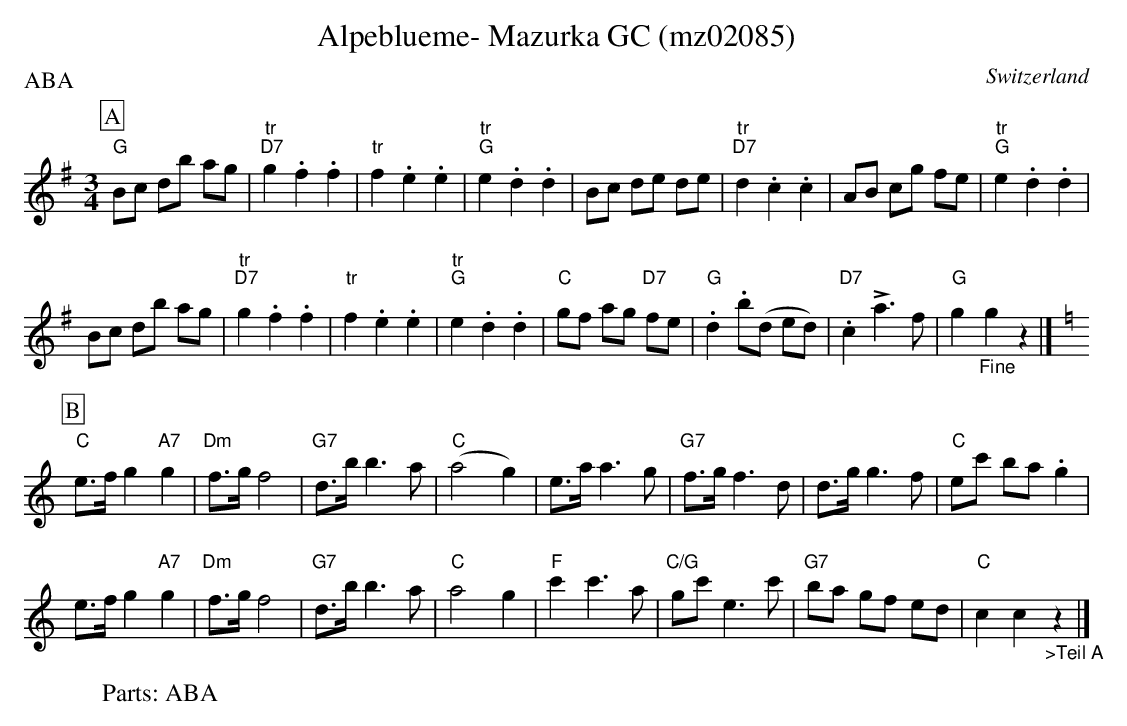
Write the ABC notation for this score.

X:1
T:Alpeblueme- Mazurka GC (mz02085)
O:Switzerland
P:ABA
M:3/4
L:1/8
K:G major
[P:A] "G"Bc db ag | "tr""D7"g2 .f2.f2 | "tr"f2.e2.e2 |  "tr""G"e2.d2.d2 | Bc de de | "tr""D7"d2.c2.c2 | AB cg fe | "tr""G"e2.d2.d2 |
Bc db ag | "tr""D7"g2 .f2.f2 |  "tr"f2.e2.e2 | "tr""G"e2.d2.d2 | "C"gf ag "D7"fe | "G".d2 .b(d ed) | "D7".c2 !>!a3f | "G"g2"_Fine"g2z2 |] [P:B] [K:C]
"C"e>f g2"A7"g2 | "Dm"f>gf4 | "G7"d>bb3a | ("C"a4g2) | e>a a3g | "G7"f>g f3d | d>g g3f | "C"ec' ba.g2 |
e>fg2"A7"g2 | "Dm"f>gf4 | "G7"d>bb3a | "C"a4g2 | "F"c'2c'3a | "C/G"gc' e3c' | "G7"ba gf ed | "C"c2c2"_>Teil A"z2 |]
W:Parts: ABA
